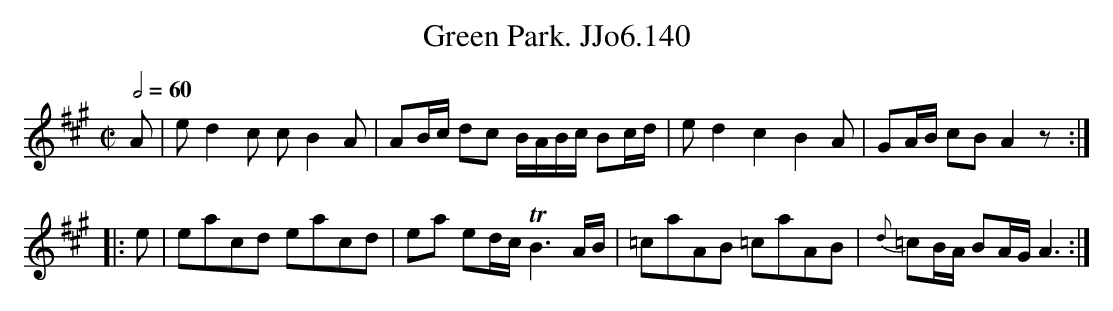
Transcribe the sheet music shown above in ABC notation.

X:1
T:Green Park. JJo6.140
M:C|
L:1/8
Q:2/4=60
K:A
A | ed2c cB2A | AB/c/ dc B/A/B/c/ Bc/d/ | ed2c2 B2A | GA/B/ cB A2 z :|
|: e | eacd eacd | ea ed/c/ TB3A/B/ | =caAB =caAB | {d}=cB/A/ BA/G/ A3 :|
